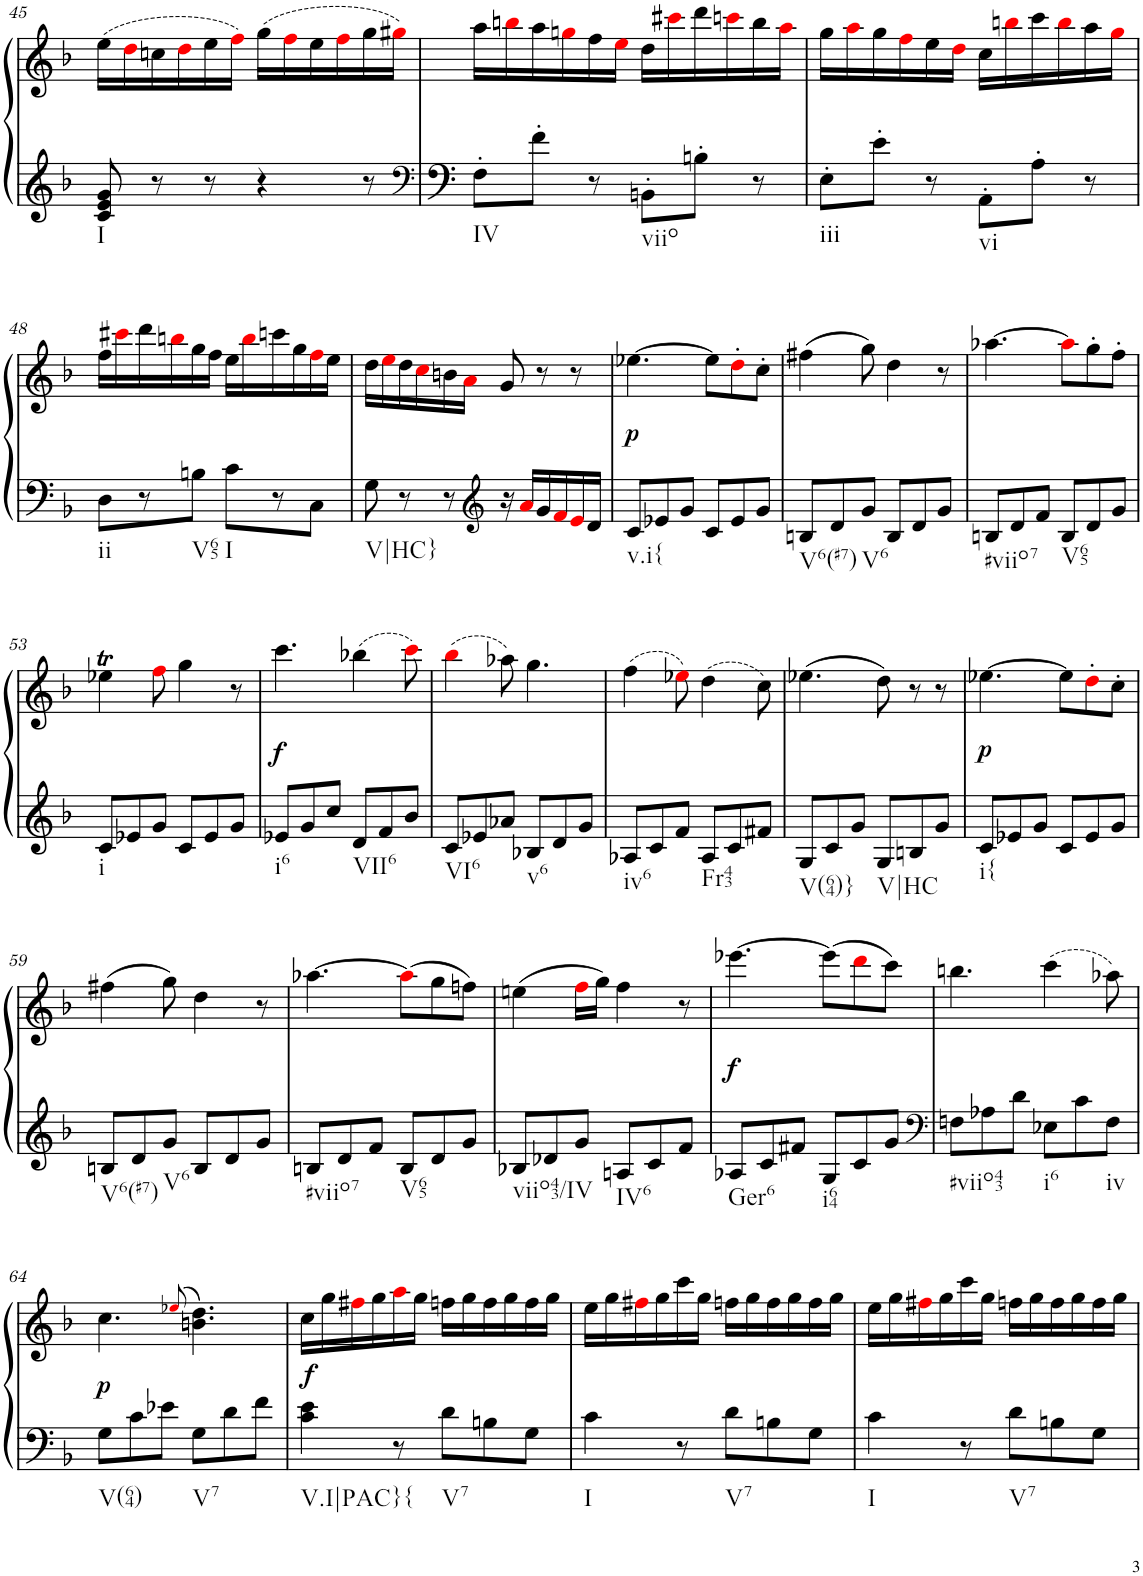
**kern	**kern	**dynam
*part1	*part1	*part1
*staff2	*staff1	*staff1/2
*I"Piano, Piano right	*	*
*I'Pno.	*	*
!!LO:PB:g=z
*clefG2	*clefG2	*
*k[b-]	*k[b-]	*
*M6/8	*M6/8	*
=45	=45	=45
!LO:TX:b:t=I	!	!
8c/ 8e/ 8g/	(16ee\LL	.
.	16ddi\	.
8r	16ccn\	.
.	16ddi\	.
8r	16ee\	.
.	16ffi\JJ)	.
4r	(16gg\LL	.
.	16ffi\	.
.	16ee\	.
.	16ffi\	.
8r	16gg\	.
.	16gg#Xi\JJ)	.
=46	=46	=46
*clefF4	*	*
!LO:TX:b:t=IV	!	!
8F'\L	16aa\LL	.
.	16bbni\	.
8f'\J	16aa\	.
.	16ggni\	.
8r	16ff\	.
.	16eei\JJ	.
!LO:TX:b:t=viio	!	!
8BBn'\L	16dd\LL	.
.	16ccc#Xi\	.
8Bn'\J	16ddd\	.
.	16cccni\	.
8r	16bb\	.
.	16aai\JJ	.
=47	=47	=47
!LO:TX:b:t=iii	!	!
8E'\L	16gg\LL	.
.	16aai\	.
8e'\J	16gg\	.
.	16ffi\	.
8r	16ee\	.
.	16ddi\JJ	.
!LO:TX:b:t=vi	!	!
8AA'\L	16cc\LL	.
.	16bbni\	.
8A'\J	16ccc\	.
.	16bbi\	.
8r	16aa\	.
.	16ggi\JJ	.
!!LO:LB:g=z
=48	=48	=48
!LO:TX:b:t=ii	!	!
8D\L	16ff\LL	.
.	16ccc#Xi\	.
8r	16ddd\	.
.	16bbni\	.
!LO:TX:b:t=V65	!	!
8Bn\J	16gg\	.
.	16ff\JJ	.
!LO:TX:b:t=I	!	!
8c\L	16ee\LL	.
.	16bbi\	.
8r	16cccn\	.
.	16gg\	.
8C\J	16ffi\	.
.	16ee\JJ	.
=49	=49	=49
!LO:TX:b:t=V|HC}	!	!
8G\	16dd\LL	.
.	16eei\	.
8r	16dd\	.
.	16cci\	.
8r	16bn\	.
.	16ai\JJ	.
*clefG2	*	*
16r	8g/	.
16ai/LL	.	.
16g/	8r	.
16fi/	.	.
16ei/	8r	.
16d/JJ	.	.
=50	=50	=50
!LO:TX:b:t=v.i{	!	!
!	!	!LO:DY:b
8c/L	[4.ee-X\	p
8e-X/	.	.
8g/J	.	.
8c/L	8ee-\L]	.
8e-/	8dd'i\	.
8g/J	8cc'\J	.
=51	=51	=51
!LO:TX:b:t=V6(#7)	!	!
8Bn/L	(4ff#X\	.
8d/	.	.
!LO:TX:b:t=V6	!	!
8g/J	8gg\)	.
8B/L	4dd\	.
8d/	.	.
8g/J	8r	.
=52	=52	=52
!LO:TX:b:t=#viio7	!	!
8Bn/L	[4.aa-X\	.
8d/	.	.
8f/J	.	.
!LO:TX:b:t=V65	!	!
8B/L	8aa-i\L]	.
8d/	8gg'\	.
8g/J	8ff'\J	.
!!LO:LB:g=z
=53	=53	=53
!LO:TX:b:t=i	!	!
8c/L	4ee-XT\	.
8e-X/	.	.
8g/J	8ffi\	.
8c/L	4gg\	.
8e-/	.	.
8g/J	8r	.
=54	=54	=54
!LO:TX:b:t=i6	!	!
!	!	!LO:DY:b
8e-X/L	4.ccc\	f
8g/	.	.
8cc/J	.	.
!LO:TX:b:t=VII6	!	!
8d/L	(4bb-X\	.
8f/	.	.
8b-/J	8ccci\)	.
=55	=55	=55
!LO:TX:b:t=VI6	!	!
8c/L	(4bb-i\	.
8e-X/	.	.
8a-X/J	8aa-X\)	.
!LO:TX:b:t=v6	!	!
8B-X/L	4.gg\	.
8d/	.	.
8g/J	.	.
=56	=56	=56
!LO:TX:b:t=iv6	!	!
8A-X/L	(4ff\	.
8c/	.	.
8f/J	8ee-Xi\)	.
!LO:TX:b:t=Fr43	!	!
8A-/L	(4dd\	.
8c/	.	.
8f#X/J	8cc\)	.
=57	=57	=57
!LO:TX:b:t=V(64)}	!	!
8G/L	(4.ee-X\	.
8c/	.	.
8g/J	.	.
!LO:TX:b:t=V|HC	!	!
8G/L	8dd\)	.
8Bn/	8r	.
8g/J	8r	.
=58	=58	=58
!LO:TX:b:t=i{	!	!
!	!	!LO:DY:b
8c/L	[4.ee-X\	p
8e-X/	.	.
8g/J	.	.
8c/L	8ee-\L]	.
8e-/	8dd'i\	.
8g/J	8cc'\J	.
!!LO:LB:g=z
=59	=59	=59
!LO:TX:b:t=V6(#7)	!	!
8Bn/L	(4ff#X\	.
8d/	.	.
!LO:TX:b:t=V6	!	!
8g/J	8gg\)	.
8B/L	4dd\	.
8d/	.	.
8g/J	8r	.
=60	=60	=60
!LO:TX:b:t=#viio7	!	!
8Bn/L	[4.aa-X\	.
8d/	.	.
8f/J	.	.
!LO:TX:b:t=V65	!	!
8B/L	(8aa-i\L]	.
8d/	8gg\	.
8g/J	8ffn\J)	.
=61	=61	=61
!LO:TX:b:t=viio43/IV	!	!
8B-X/L	(4een\	.
8d-X/	.	.
8g/J	16ffi\LL	.
.	16gg\JJ)	.
!LO:TX:b:t=IV6	!	!
8An/L	4ff\	.
8c/	.	.
8f/J	8r	.
=62	=62	=62
!LO:TX:b:t=Ger6	!	!
!	!	!LO:DY:b
8A-X/L	[4.eee-X\	f
8c/	.	.
8f#X/J	.	.
!LO:TX:b:t=i64	!	!
8G/L	(8eee-\L]	.
8c/	8dddi\	.
8g/J	8ccc\J)	.
=63	=63	=63
*clefF4	*	*
!LO:TX:b:t=#viio43	!	!
8Fn\L	4.bbn\	.
8A-X\	.	.
8d\J	.	.
!LO:TX:b:t=i6	!	!
8E-X\L	(4ccc\	.
8c\	.	.
!LO:TX:b:t=iv	!	!
8F\J	8aa-X\)	.
!!LO:LB:g=z
=64	=64	=64
!LO:TX:b:t=V(64)	!	!
!	!	!LO:DY:b
8G\L	4.cc\	p
8c\	.	.
8e-X\J	.	.
.	(>8qee-Xi/	.
!LO:TX:b:t=V7	!	!
8G\L	4.bn\ 4.dd\)	.
8d\	.	.
8f\J	.	.
=65	=65	=65
!LO:TX:b:t=V.I|PAC}{	!	!
!	!	!LO:DY:b
4c\ 4e\	16cc\LL	f
.	16gg\	.
.	16ff#Xi\	.
.	16gg\	.
8r	16aai\	.
.	16gg\JJ	.
!LO:TX:b:t=V7	!	!
8d\L	16ffn\LL	.
.	16gg\	.
8Bn\	16ff\	.
.	16gg\	.
8G\J	16ff\	.
.	16gg\JJ	.
=66	=66	=66
!LO:TX:b:t=I	!	!
4c\	16ee\LL	.
.	16gg\	.
.	16ff#Xi\	.
.	16gg\	.
8r	16ccc\	.
.	16gg\JJ	.
!LO:TX:b:t=V7	!	!
8d\L	16ffn\LL	.
.	16gg\	.
8Bn\	16ff\	.
.	16gg\	.
8G\J	16ff\	.
.	16gg\JJ	.
=67	=67	=67
!LO:TX:b:t=I	!	!
4c\	16ee\LL	.
.	16gg\	.
.	16ff#Xi\	.
.	16gg\	.
8r	16ccc\	.
.	16gg\JJ	.
!LO:TX:b:t=V7	!	!
8d\L	16ffn\LL	.
.	16gg\	.
8Bn\	16ff\	.
.	16gg\	.
8G\J	16ff\	.
.	16gg\JJ	.
=	=	=
*-	*-	*-
